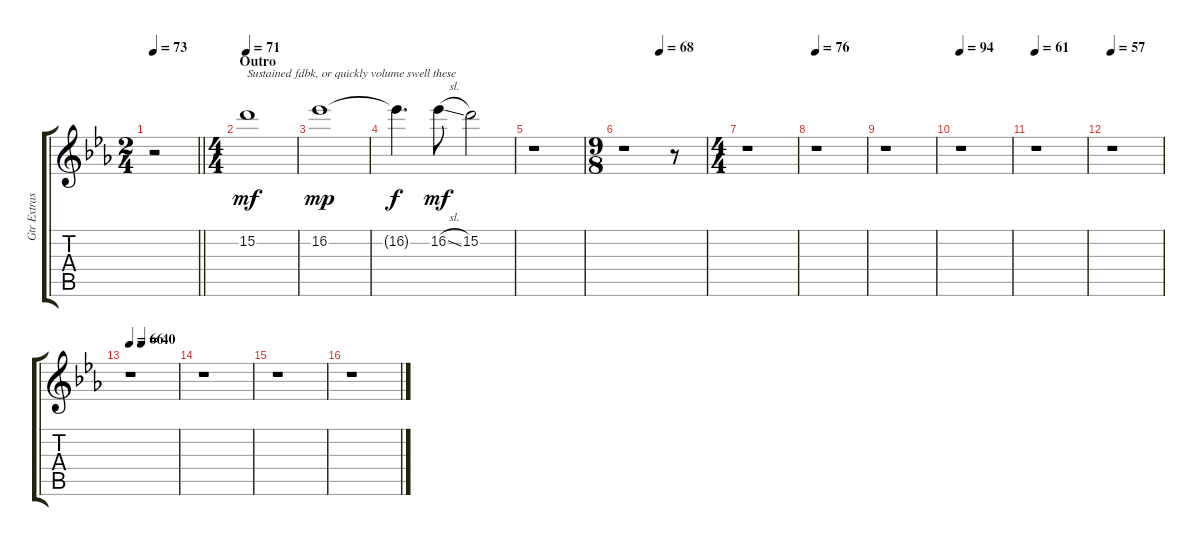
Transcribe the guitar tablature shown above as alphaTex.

\track ("Gtr Extras" "Gtr Extras") {instrument distortionguitar}
\staff {score tabs}
\tuning (E4 B3 G3 D3 A2 E2) {hide}
\ts (2 4)
\tempo 73
\clef g2
\barLineRight lightlight
\ks eb
r.2{dy f} |
\ts (4 4)
\section ("" "Outro")
\tempo 71
15.2.1{txt "Sustained fdbk, or quickly volume swell these" dy mf} |
16.2.1{dy mp} |
16.2{t}.4{d dy f volume 0} 16.2{sl}.8{dy mf} 15.2.2 |
r.1 |
\ts (9 8)
\tempo (68 0.4444444444444444)
r.1{volume 11} r.8 |
\ts (4 4)
r.1 |
\tempo 76
r.1 |
r.1 |
\tempo 94
r.1 |
\tempo 61
r.1 |
\tempo 57
r.1 |
\tempo 66
\tempo (40 0.25)
r.1 |
r.1 |
r.1 |
r.1
